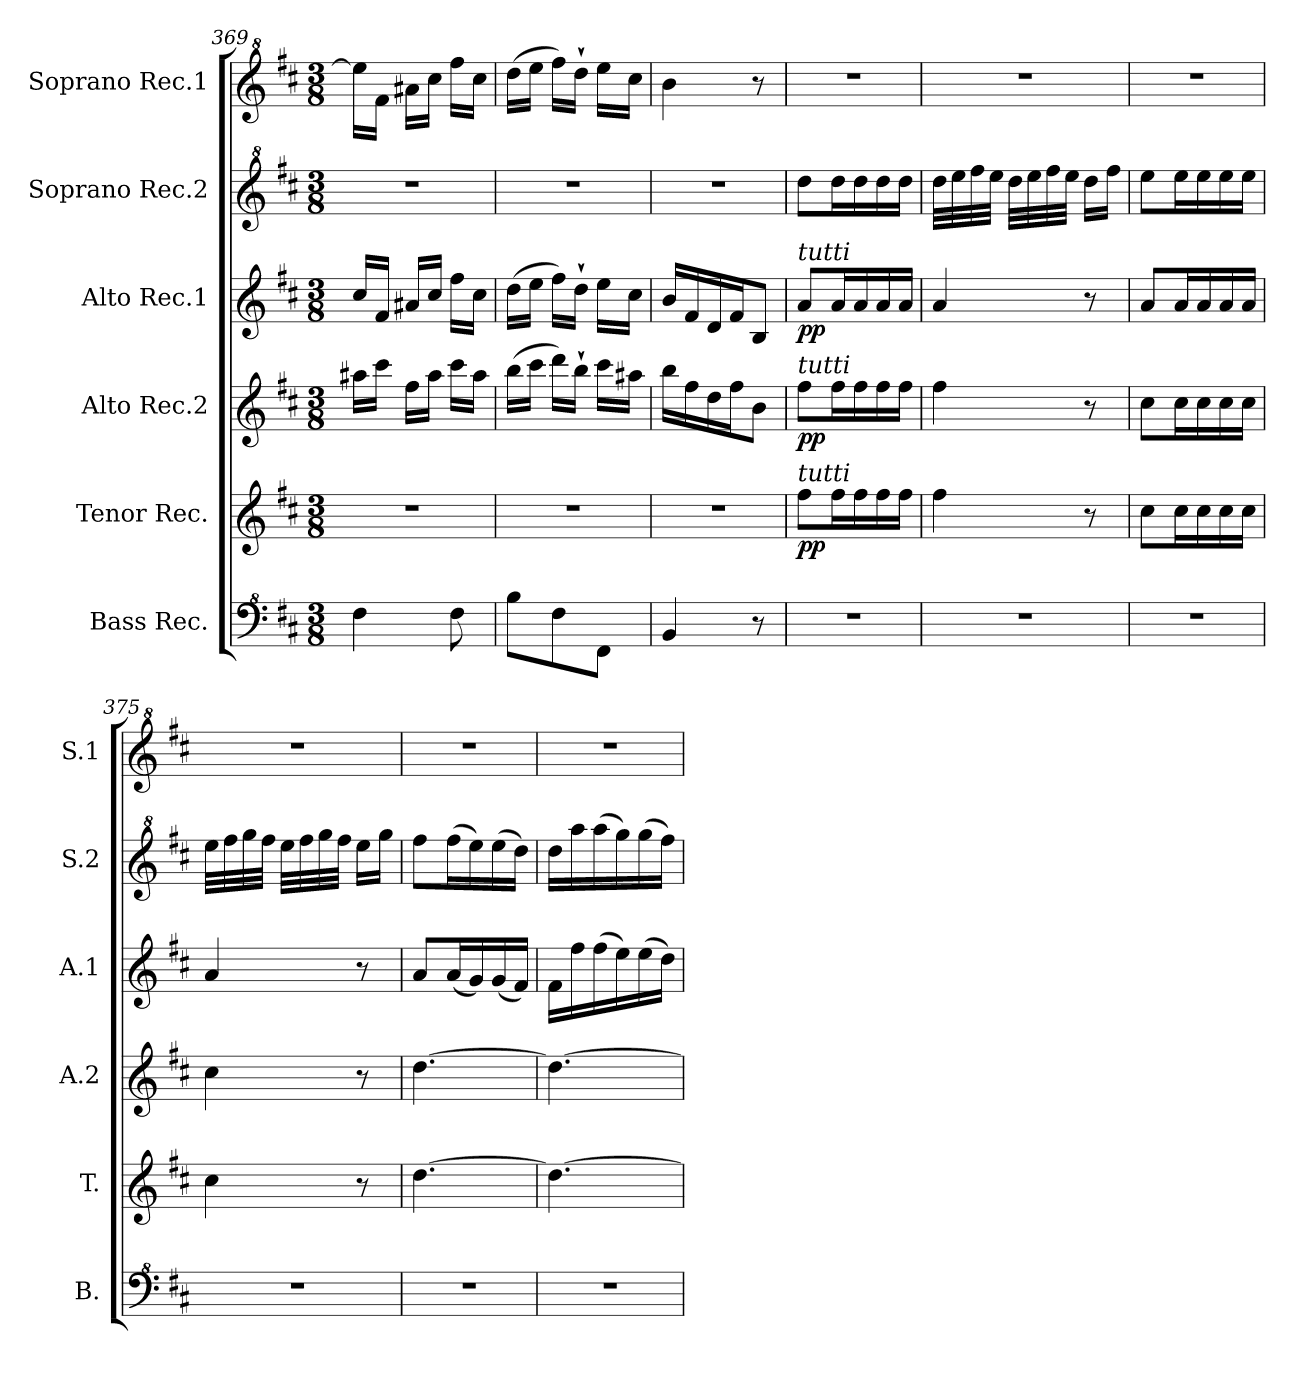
**kern	**kern	**dynam	**kern	**dynam	**kern	**dynam	**kern	**kern
*part6	*part5	*part5	*part4	*part4	*part3	*part3	*part2	*part1
*staff6	*staff5	*staff5	*staff4	*staff4	*staff3	*staff3	*staff2	*staff1
*I"Bass Rec.	*I"Tenor Rec.	*	*I"Alto Rec.2	*	*I"Alto Rec.1	*	*I"Soprano Rec.2	*I"Soprano Rec.1
*I'B.	*I'T.	*	*I'A.2	*	*I'A.1	*	*I'S.2	*I'S.1
*clefF^4	*clefG2	*	*clefG2	*	*clefG2	*	*clefG^2	*clefG^2
*k[f#c#]	*k[f#c#]	*	*k[f#c#]	*	*k[f#c#]	*	*k[f#c#]	*k[f#c#]
*D:	*D:	*	*D:	*	*D:	*	*D:	*D:
*M3/8	*M3/8	*	*M3/8	*	*M3/8	*	*M3/8	*M3/8
=369	=369	=369	=369	=369	=369	=369	=369	=369
4f#\	4.r	.	16aa#X\LL	.	16cc#/LL	.	4.r	16eee\LL]
.	.	.	16ccc#\JJ	.	16f#/JJ	.	.	16ff#\JJ
.	.	.	16ff#\LL	.	16a#X/LL	.	.	16aa#X\LL
.	.	.	16aa#\JJ	.	16cc#/JJ	.	.	16ccc#\JJ
8f#\	.	.	16ccc#\LL	.	16ff#\LL	.	.	16fff#\LL
.	.	.	16aa#\JJ	.	16cc#\JJ	.	.	16ccc#\JJ
=370	=370	=370	=370	=370	=370	=370	=370	=370
8b\L	4.r	.	(>16bb\LL	.	(>16dd\LL	.	4.r	(>16ddd\LL
.	.	.	16ccc#\JJ	.	16ee\JJ	.	.	16eee\JJ
8f#\	.	.	16ddd\LL)	.	16ff#\LL)	.	.	16fff#\LL)
.	.	.	16bb`\JJ	.	16dd`\JJ	.	.	16ddd`\JJ
8F#\J	.	.	16ccc#\LL	.	16ee\LL	.	.	16eee\LL
.	.	.	16aa#X\JJ	.	16cc#\JJ	.	.	16ccc#\JJ
=371	=371	=371	=371	=371	=371	=371	=371	=371
4B/	4.r	.	16bb\LL	.	16b/LL	.	4.r	4bb\
.	.	.	16ff#\	.	16f#/	.	.	.
.	.	.	16dd\	.	16d/	.	.	.
.	.	.	16ff#\J	.	16f#/J	.	.	.
8r	.	.	8b\J	.	8B/J	.	.	8r
=372	=372	=372	=372	=372	=372	=372	=372	=372
!	!	!	!	!	!LO:TX:a:i:t=tutti	!	!	!
!	!	!	!LO:TX:a:i:t=tutti	!	!	!	!	!
!	!LO:TX:a:i:t=tutti	!	!	!	!	!	!	!
!	!	!LO:DY:b	!	!LO:DY:b	!	!LO:DY:b	!	!
4.r	8ff#\L	pp	8ff#\L	pp	8a/L	pp	8ddd\L	4.r
.	16ff#\L	.	16ff#\L	.	16a/L	.	16ddd\L	.
.	16ff#\	.	16ff#\	.	16a/	.	16ddd\	.
.	16ff#\	.	16ff#\	.	16a/	.	16ddd\	.
.	16ff#\JJ	.	16ff#\JJ	.	16a/JJ	.	16ddd\JJ	.
=373	=373	=373	=373	=373	=373	=373	=373	=373
4.r	4ff#\	.	4ff#\	.	4a/	.	32ddd\LLL	4.r
.	.	.	.	.	.	.	32eee\	.
.	.	.	.	.	.	.	32fff#\	.
.	.	.	.	.	.	.	32eee\JJJ	.
.	.	.	.	.	.	.	32ddd\LLL	.
.	.	.	.	.	.	.	32eee\	.
.	.	.	.	.	.	.	32fff#\	.
.	.	.	.	.	.	.	32eee\JJJ	.
.	8r	.	8r	.	8r	.	16ddd\LL	.
.	.	.	.	.	.	.	16fff#\JJ	.
=374	=374	=374	=374	=374	=374	=374	=374	=374
4.r	8cc#\L	.	8cc#\L	.	8a/L	.	8eee\L	4.r
.	16cc#\L	.	16cc#\L	.	16a/L	.	16eee\L	.
.	16cc#\	.	16cc#\	.	16a/	.	16eee\	.
.	16cc#\	.	16cc#\	.	16a/	.	16eee\	.
.	16cc#\JJ	.	16cc#\JJ	.	16a/JJ	.	16eee\JJ	.
!!LO:LB:g=z
=375	=375	=375	=375	=375	=375	=375	=375	=375
4.r	4cc#\	.	4cc#\	.	4a/	.	32eee\LLL	4.r
.	.	.	.	.	.	.	32fff#\	.
.	.	.	.	.	.	.	32ggg\	.
.	.	.	.	.	.	.	32fff#\JJJ	.
.	.	.	.	.	.	.	32eee\LLL	.
.	.	.	.	.	.	.	32fff#\	.
.	.	.	.	.	.	.	32ggg\	.
.	.	.	.	.	.	.	32fff#\JJJ	.
.	8r	.	8r	.	8r	.	16eee\LL	.
.	.	.	.	.	.	.	16ggg\JJ	.
=376	=376	=376	=376	=376	=376	=376	=376	=376
4.r	[4.dd\	.	[4.dd\	.	8a/L	.	8fff#\L	4.r
.	.	.	.	.	(16a/L	.	(>16fff#\L	.
.	.	.	.	.	16g/)	.	16eee\)	.
.	.	.	.	.	(16g/	.	(>16eee\	.
.	.	.	.	.	16f#/JJ)	.	16ddd\JJ)	.
=377	=377	=377	=377	=377	=377	=377	=377	=377
4.r	4.dd\_	.	4.dd\_	.	16f#\LL	.	16ddd\LL	4.r
.	.	.	.	.	16ff#\	.	16aaa\	.
.	.	.	.	.	(>16ff#\	.	(>16aaa\	.
.	.	.	.	.	16ee\)	.	16ggg\)	.
.	.	.	.	.	(>16ee\	.	(>16ggg\	.
.	.	.	.	.	16dd\JJ)	.	16fff#\JJ)	.
=	=	=	=	=	=	=	=	=
*-	*-	*-	*-	*-	*-	*-	*-	*-
